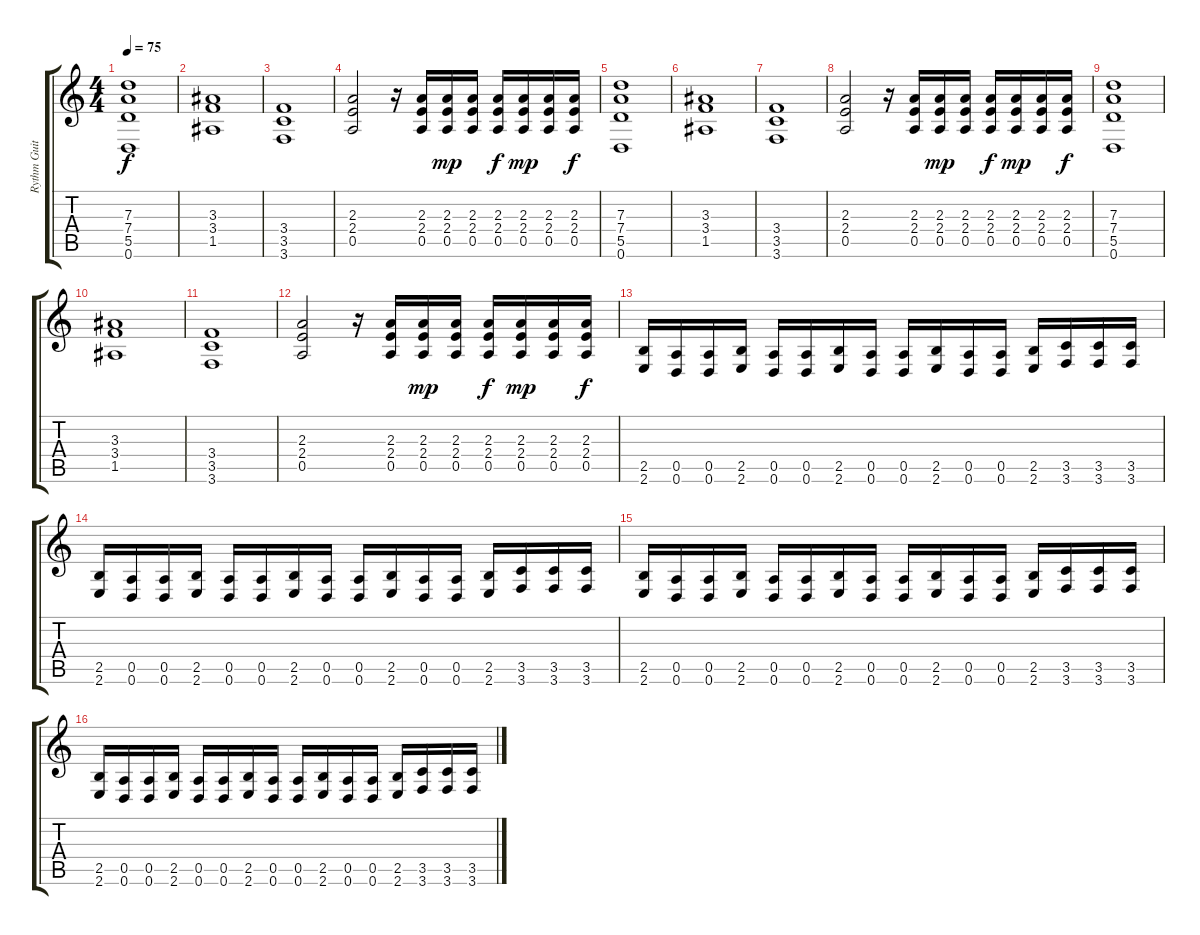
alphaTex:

\track ("Rythm Guitar" "Rythm Guit") {instrument distortionguitar}
\staff {score tabs}
\tuning (E4 B3 G3 D3 A2 D2) {hide}
\ts (4 4)
\tempo 75
\clef g2
\ks c
(7.3 7.4 5.5 0.6).1{dy f} |
(3.3 3.4 1.5).1 |
(3.4 3.5 3.6).1 |
(2.3 2.4 0.5).2 r.16 (2.3 2.4 0.5).16 (2.3 2.4 0.5).16{dy mp} (2.3 2.4 0.5).16 (2.3 2.4 0.5).16{dy f} (2.3 2.4 0.5).16{dy mp} (2.3 2.4 0.5).16 (2.3 2.4 0.5).16{dy f} |
(7.3 7.4 5.5 0.6).1 |
(3.3 3.4 1.5).1 |
(3.4 3.5 3.6).1 |
(2.3 2.4 0.5).2 r.16 (2.3 2.4 0.5).16 (2.3 2.4 0.5).16{dy mp} (2.3 2.4 0.5).16 (2.3 2.4 0.5).16{dy f} (2.3 2.4 0.5).16{dy mp} (2.3 2.4 0.5).16 (2.3 2.4 0.5).16{dy f} |
(7.3 7.4 5.5 0.6).1 |
(3.3 3.4 1.5).1 |
(3.4 3.5 3.6).1 |
(2.3 2.4 0.5).2 r.16 (2.3 2.4 0.5).16 (2.3 2.4 0.5).16{dy mp} (2.3 2.4 0.5).16 (2.3 2.4 0.5).16{dy f} (2.3 2.4 0.5).16{dy mp} (2.3 2.4 0.5).16 (2.3 2.4 0.5).16{dy f} |
(2.5 2.6).16 (0.5 0.6).16 (0.5 0.6).16 (2.5 2.6).16 (0.5 0.6).16 (0.5 0.6).16 (2.5 2.6).16 (0.5 0.6).16 (0.5 0.6).16 (2.5 2.6).16 (0.5 0.6).16 (0.5 0.6).16 (2.5 2.6).16 (3.5 3.6).16 (3.5 3.6).16 (3.5 3.6).16 |
(2.5 2.6).16 (0.5 0.6).16 (0.5 0.6).16 (2.5 2.6).16 (0.5 0.6).16 (0.5 0.6).16 (2.5 2.6).16 (0.5 0.6).16 (0.5 0.6).16 (2.5 2.6).16 (0.5 0.6).16 (0.5 0.6).16 (2.5 2.6).16 (3.5 3.6).16 (3.5 3.6).16 (3.5 3.6).16 |
(2.5 2.6).16 (0.5 0.6).16 (0.5 0.6).16 (2.5 2.6).16 (0.5 0.6).16 (0.5 0.6).16 (2.5 2.6).16 (0.5 0.6).16 (0.5 0.6).16 (2.5 2.6).16 (0.5 0.6).16 (0.5 0.6).16 (2.5 2.6).16 (3.5 3.6).16 (3.5 3.6).16 (3.5 3.6).16 |
(2.5 2.6).16 (0.5 0.6).16 (0.5 0.6).16 (2.5 2.6).16 (0.5 0.6).16 (0.5 0.6).16 (2.5 2.6).16 (0.5 0.6).16 (0.5 0.6).16 (2.5 2.6).16 (0.5 0.6).16 (0.5 0.6).16 (2.5 2.6).16 (3.5 3.6).16 (3.5 3.6).16 (3.5 3.6).16
